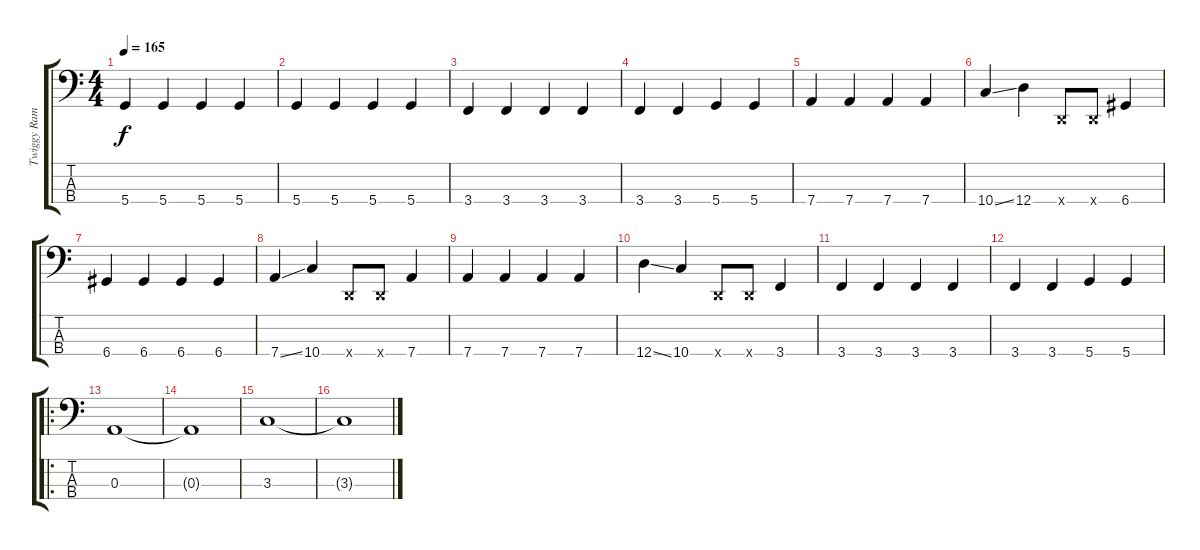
\track ("Twiggy Ramirez" "Twiggy Ram") {instrument electricbassfinger}
\staff {score tabs}
\tuning (G2 D2 A1 D1) {hide}
\ts (4 4)
\tempo 165
\clef f4
\ks c
5.4.4{dy f} 5.4.4 5.4.4 5.4.4 |
5.4.4 5.4.4 5.4.4 5.4.4 |
3.4.4 3.4.4 3.4.4 3.4.4 |
3.4.4 3.4.4 5.4.4 5.4.4 |
7.4.4 7.4.4 7.4.4 7.4.4 |
10.4{ss}.4 12.4.4 0.4{x}.8 0.4{x}.8 6.4.4 |
6.4.4 6.4.4 6.4.4 6.4.4 |
7.4{ss}.4 10.4.4 0.4{x}.8 0.4{x}.8 7.4.4 |
7.4.4 7.4.4 7.4.4 7.4.4 |
12.4{ss}.4 10.4.4 0.4{x}.8 0.4{x}.8 3.4.4 |
3.4.4 3.4.4 3.4.4 3.4.4 |
3.4.4 3.4.4 5.4.4 5.4.4 |
\ro
0.3.1 |
0.3{t}.1 |
3.3.1 |
3.3{t}.1
